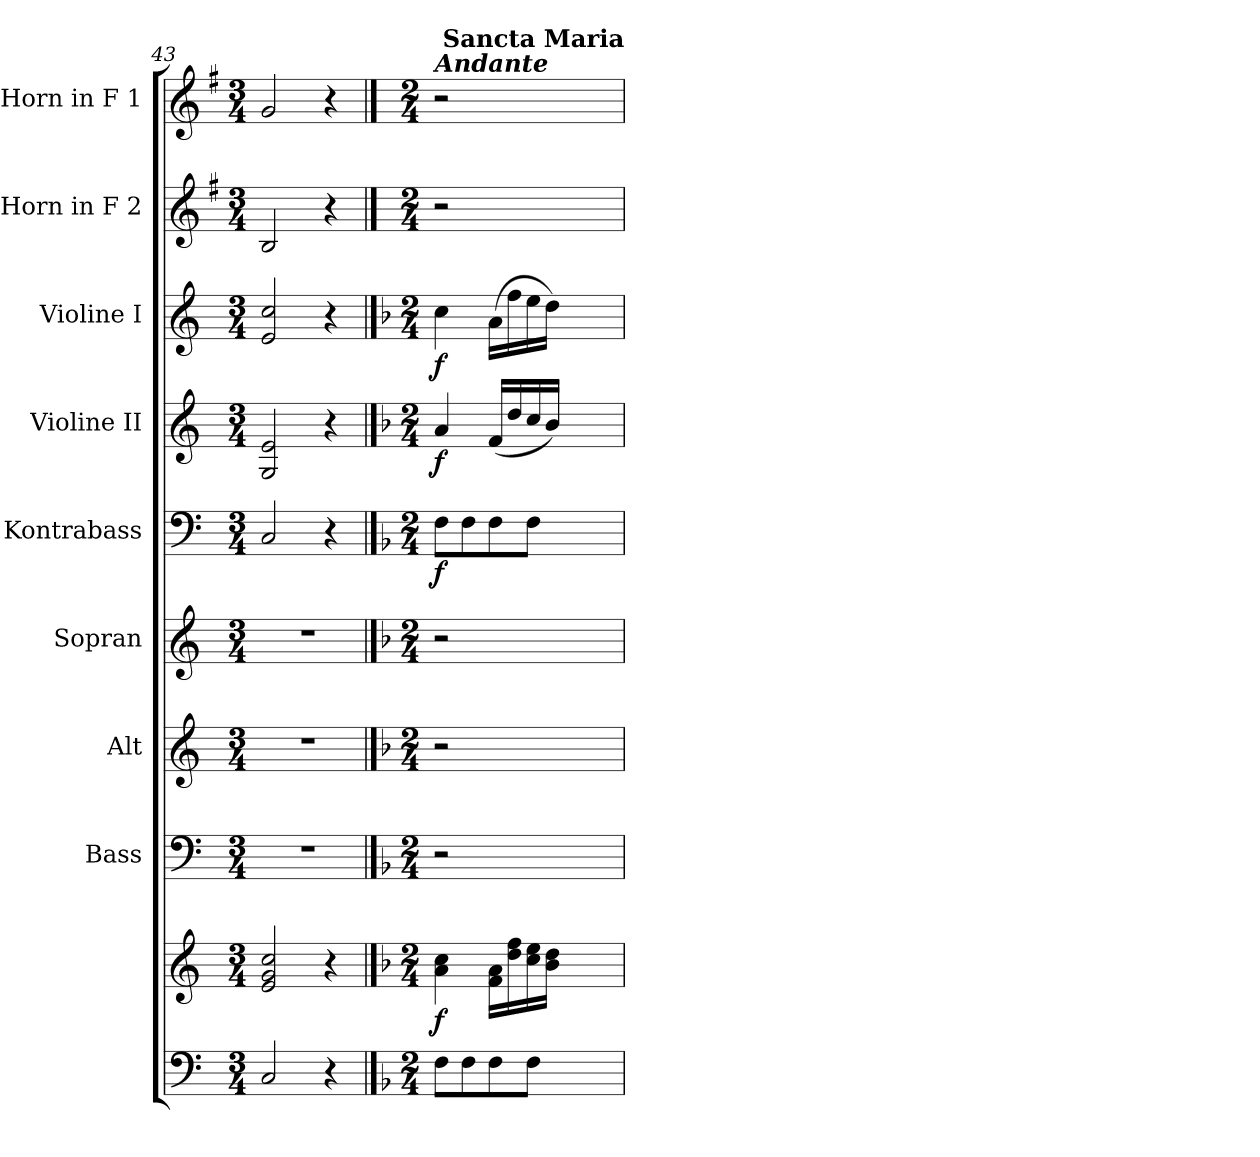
**kern	**kern	**dynam	**kern	**kern	**kern	**kern	**dynam	**kern	**dynam	**kern	**dynam	**kern	**kern
*part9	*part9	*part9	*part8	*part7	*part6	*part5	*part5	*part4	*part4	*part3	*part3	*part2	*part1
*staff10	*staff9	*staff9/10	*staff8	*staff7	*staff6	*staff5	*staff5	*staff4	*staff4	*staff3	*staff3	*staff2	*staff1
*	*	*	*I"Bass	*I"Alt	*I"Sopran	*I"Kontrabass	*	*I"Violine II	*	*I"Violine I	*	*I"Horn in F 2	*I"Horn in F 1
*	*	*	*I'B.	*I'A.	*I'S.	*I'Kb.	*	*I'Vl. II	*	*I'Vl. I	*	*I'Hrn. 2	*I'Hrn. 1
*clefF4	*clefG2	*	*clefF4	*clefG2	*clefG2	*clefF4	*	*clefG2	*	*clefG2	*	*clefG2	*clefG2
*	*	*	*	*	*	*ITrd7c12	*	*	*	*	*	*ITrd4c7	*ITrd4c7
*k[]	*k[]	*	*k[]	*k[]	*k[]	*k[]	*	*k[]	*	*k[]	*	*k[]	*k[]
*C:	*C:	*	*C:	*C:	*C:	*C:	*	*C:	*	*C:	*	*C:	*C:
*M3/4	*M3/4	*	*M3/4	*M3/4	*M3/4	*M3/4	*	*M3/4	*	*M3/4	*	*M3/4	*M3/4
=43	=43	=43	=43	=43	=43	=43	=43	=43	=43	=43	=43	=43	=43
2C/	2e/ 2g/ 2cc/	.	2.r	2.r	2.r	2CC/	.	2G/ 2e/	.	2e/ 2cc/	.	2E/	2c/
4r	4r	.	.	.	.	4r	.	4r	.	4r	.	4r	4r
!!LO:PB:g=z
==44	==44	==44	==44	==44	==44	==44	==44	==44	==44	==44	==44	==44	==44
*k[b-]	*k[b-]	*	*k[b-]	*k[b-]	*k[b-]	*k[b-]	*	*k[b-]	*	*k[b-]	*	*k[b-]	*k[b-]
*F:	*F:	*	*F:	*F:	*F:	*F:	*	*F:	*	*F:	*	*F:	*F:
*M2/4	*M2/4	*	*M2/4	*M2/4	*M2/4	*M2/4	*	*M2/4	*	*M2/4	*	*M2/4	*M2/4
!	!	!	!	!	!	!	!	!	!	!	!	!	!LO:TX:a:Bi:t=Andante
!	!	!LO:DY:b	!	!	!	!	!LO:DY:b	!	!LO:DY:b	!	!LO:DY:b	!	!
8F\L	4a\ 4cc\	f	2r	2r	2r	8FF\L	f	4a/	f	4cc\	f	2r	2r
8F\	.	.	.	.	.	8FF\	.	.	.	.	.	.	.
8F\	16f\ 16a\LL	.	.	.	.	8FF\	.	(<16f/LL	.	(>16a\LL	.	.	.
.	16dd\ 16ff\	.	.	.	.	.	.	16dd/	.	16ff\	.	.	.
8F\J	16cc\ 16ee\	.	.	.	.	8FF\J	.	16cc/	.	16ee\	.	.	.
.	16b-\ 16dd\JJ	.	.	.	.	.	.	16b-/JJ)	.	16dd\JJ)	.	.	.
4...ryy	4...ryy	.	4...ryy	4...ryy	4...ryy	4...ryy	.	4...ryy	.	4...ryy	.	4...ryy	4...ryy
!	!	!	!	!	!	!	!	!	!	!	!	!	!LO:TX:a:B:t=Sancta Maria
=	=	=	=	=	=	=	=	=	=	=	=	=	=
*-	*-	*-	*-	*-	*-	*-	*-	*-	*-	*-	*-	*-	*-
